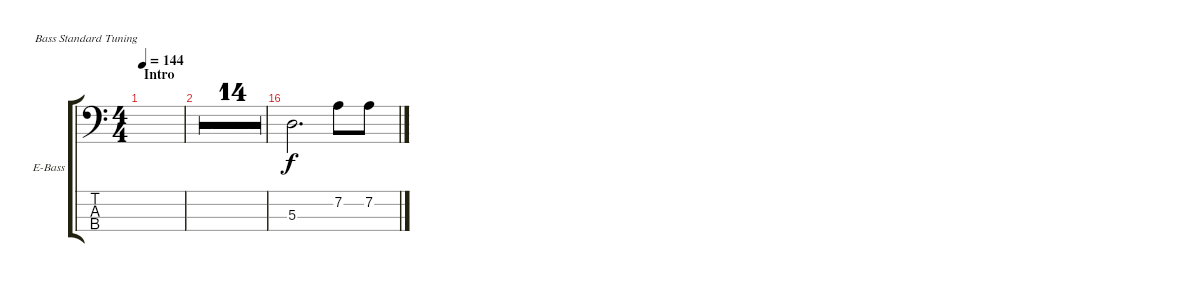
\bracketExtendMode groupsimilarinstruments
\firstSystemTrackNameOrientation horizontal
\otherSystemsTrackNameOrientation horizontal
\track ("Bass (Waters)" "E-Bass") {multiBarRest instrument electricbassfinger}
\staff {score tabs}
\tuning (G2 D2 A1 E1)
\ts (4 4)
\beaming (8 2 2 2 2)
\section ("" "Intro")
\tempo 144
\clef f4
\ks c
|
|
|
|
|
|
|
|
|
|
|
|
|
|
|
5.3.2{d} 7.2.8 7.2.8
